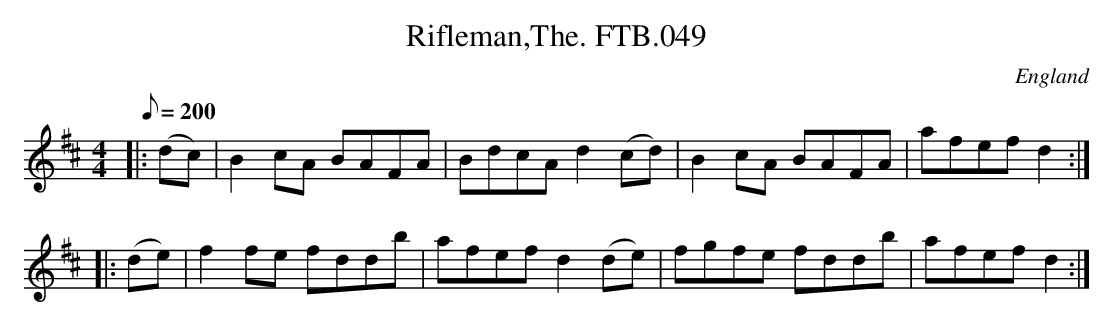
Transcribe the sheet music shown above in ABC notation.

X:1
T:Rifleman,The. FTB.049
M:4/4
Q:200
O:England
K:D
|:(dc)|B2cA BAFA|BdcAd2(cd)|B2cA BAFA|afefd2:|
|:(de)|f2fe fddb|afefd2(de)|fgfe fddb|afefd2:|
